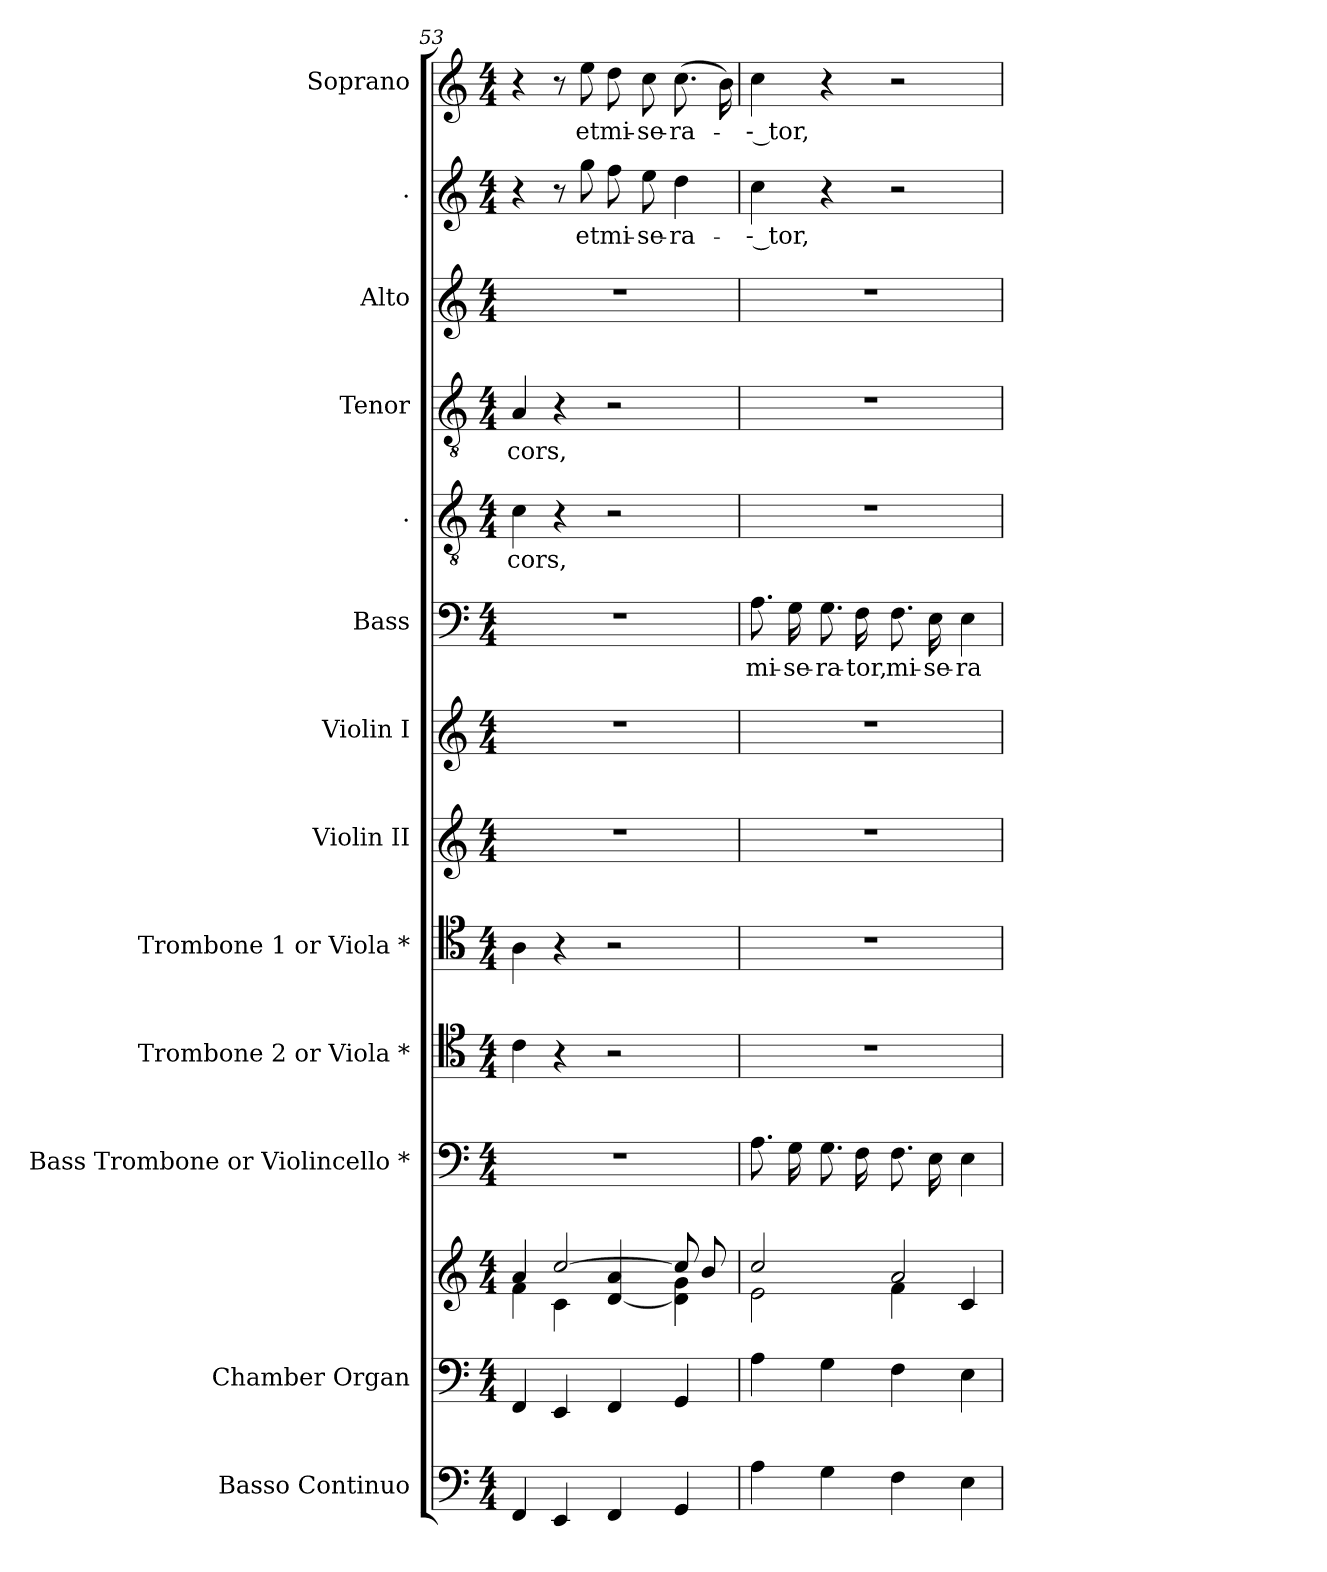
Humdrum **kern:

**kern	**kern	**kern	**kern	**kern	**kern	**kern	**kern	**kern	**text	**kern	**text	**kern	**text	**kern	**kern	**text	**kern	**text
*part13	*part12	*part12	*part11	*part10	*part9	*part8	*part7	*part6	*part6	*part5	*part5	*part4	*part4	*part3	*part2	*part2	*part1	*part1
*staff14	*staff13	*staff12	*staff11	*staff10	*staff9	*staff8	*staff7	*staff6	*staff6	*staff5	*staff5	*staff4	*staff4	*staff3	*staff2	*staff2	*staff1	*staff1
*I"Basso  Continuo	*I"Chamber  Organ	*	*I"Bass Trombone or Violincello *	*I"Trombone 2 or Viola *	*I"Trombone 1 or Viola *	*I"Violin II	*I"Violin I	*I"Bass	*	*I".	*	*I"Tenor	*	*I"Alto	*I".	*	*I"Soprano	*
*I'B Cont	*I'Org.	*	*I'B. Tbn.	*I'Tbn 2	*I'Tbn 1	*I'Vln. II	*I'Vln. I	*I'B.	*	*	*	*I'T,	*	*I'A.	*	*	*I'S.	*
*clefF4	*clefF4	*clefG2	*clefF4	*clefC4	*clefC4	*clefG2	*clefG2	*clefF4	*	*clefGv2	*	*clefGv2	*	*clefG2	*clefG2	*	*clefG2	*
*ITrd7c12	*	*	*	*	*	*	*	*	*	*ITrd7c12	*	*ITrd7c12	*	*	*	*	*	*
*k[]	*k[]	*k[]	*k[]	*k[]	*k[]	*k[]	*k[]	*k[]	*	*k[]	*	*k[]	*	*k[]	*k[]	*	*k[]	*
*C:	*C:	*C:	*C:	*C:	*C:	*C:	*C:	*C:	*	*C:	*	*C:	*	*C:	*C:	*	*C:	*
*M4/4	*M4/4	*M4/4	*M4/4	*M4/4	*M4/4	*M4/4	*M4/4	*M4/4	*	*M4/4	*	*M4/4	*	*M4/4	*M4/4	*	*M4/4	*
=53	=53	=53	=53	=53	=53	=53	=53	=53	=53	=53	=53	=53	=53	=53	=53	=53	=53	=53
*	*	*^	*	*	*	*	*	*	*	*	*	*	*	*	*	*	*	*
!	!	!	!	!	!	!	!	!	!	!	!	!LO:LY:b:color=#000000	!	!	!	!	!	!	!
!	!	!	!	!	!	!	!	!	!	!	!	!	!	!LO:LY:b:color=#000000	!	!	!	!	!
4FFFi/	4FFi/	4ai/	4fi\	1r	4ci\	4Ai\	1r	1r	1r	.	4Ci\	-cors,	4AAi/	-cors,	1r	4r	.	4r	.
4EEEi/	4EEi/	[2cci/	4ci\	.	4r	4r	.	.	.	.	4r	.	4r	.	.	8r	.	8r	.
!	!	!	!	!	!	!	!	!	!	!	!	!	!	!	!	!	!LO:LY:b:color=#000000	!	!
!	!	!	!	!	!	!	!	!	!	!	!	!	!	!	!	!	!	!	!LO:LY:b:color=#000000
.	.	.	.	.	.	.	.	.	.	.	.	.	.	.	.	8ggi\	et	8eei\	et
!	!	!	!	!	!	!	!	!	!	!	!	!	!	!	!	!	!LO:LY:b:color=#000000	!	!
!	!	!	!	!	!	!	!	!	!	!	!	!	!	!	!	!	!	!	!LO:LY:b:color=#000000
4FFFi/	4FFi/	.	[4di/ 4ai	.	2r	2r	.	.	.	.	2r	.	2r	.	.	8ffi\	mi-	8ddi\	mi-
!	!	!	!	!	!	!	!	!	!	!	!	!	!	!	!	!	!LO:LY:b:color=#000000	!	!
!	!	!	!	!	!	!	!	!	!	!	!	!	!	!	!	!	!	!	!LO:LY:b:color=#000000
.	.	.	.	.	.	.	.	.	.	.	.	.	.	.	.	8eei\	-se-	8cci\	-se-
!	!	!	!	!	!	!	!	!	!	!	!	!	!	!	!	!	!LO:LY:b:color=#000000	!	!
!	!	!	!	!	!	!	!	!	!	!	!	!	!	!	!	!	!	!	!LO:LY:b:color=#000000
4GGGi/	4GGi/	8cci/]	4di\] 4gi	.	.	.	.	.	.	.	.	.	.	.	.	4ddi\	-ra-	(8.cci\	-ra-
.	.	8bi/	.	.	.	.	.	.	.	.	.	.	.	.	.	.	.	.	.
.	.	.	.	.	.	.	.	.	.	.	.	.	.	.	.	.	.	16bi\)	.
!!LO:PB:g=z
=54	=54	=54	=54	=54	=54	=54	=54	=54	=54	=54	=54	=54	=54	=54	=54	=54	=54	=54	=54
!	!	!	!	!	!	!	!	!	!	!LO:LY:b:color=#000000	!	!	!	!	!	!	!	!	!
!	!	!	!	!	!	!	!	!	!	!	!	!	!	!	!	!	!LO:LY:b:color=#000000	!	!
!	!	!	!	!	!	!	!	!	!	!	!	!	!	!	!	!	!	!	!LO:LY:b:color=#000000
4AAi\	4Ai\	2cci/	2ei\	8.Ai\	1r	1r	1r	1r	8.Ai\	mi-	1r	.	1r	.	1r	4cci\	-- tor,	4cci\	-- tor,
!	!	!	!	!	!	!	!	!	!	!LO:LY:b:color=#000000	!	!	!	!	!	!	!	!	!
.	.	.	.	16Gi\	.	.	.	.	16Gi\	-se-	.	.	.	.	.	.	.	.	.
!	!	!	!	!	!	!	!	!	!	!LO:LY:b:color=#000000	!	!	!	!	!	!	!	!	!
4GGi\	4Gi\	.	.	8.Gi\	.	.	.	.	8.Gi\	-ra-	.	.	.	.	.	4r	.	4r	.
!	!	!	!	!	!	!	!	!	!	!LO:LY:b:color=#000000	!	!	!	!	!	!	!	!	!
.	.	.	.	16Fi\	.	.	.	.	16Fi\	-tor,	.	.	.	.	.	.	.	.	.
!	!	!	!	!	!	!	!	!	!	!LO:LY:b:color=#000000	!	!	!	!	!	!	!	!	!
4FFi\	4Fi\	2ai/	4fi\	8.Fi\	.	.	.	.	8.Fi\	mi-	.	.	.	.	.	2r	.	2r	.
!	!	!	!	!	!	!	!	!	!	!LO:LY:b:color=#000000	!	!	!	!	!	!	!	!	!
.	.	.	.	16Ei\	.	.	.	.	16Ei\	-se-	.	.	.	.	.	.	.	.	.
!	!	!	!	!	!	!	!	!	!	!LO:LY:b:color=#000000	!	!	!	!	!	!	!	!	!
4EEi\	4Ei\	.	4ci/	4Ei\	.	.	.	.	4Ei\	-ra-	.	.	.	.	.	.	.	.	.
*	*	*v	*v	*	*	*	*	*	*	*	*	*	*	*	*	*	*	*	*
=	=	=	=	=	=	=	=	=	=	=	=	=	=	=	=	=	=	=
*-	*-	*-	*-	*-	*-	*-	*-	*-	*-	*-	*-	*-	*-	*-	*-	*-	*-	*-
